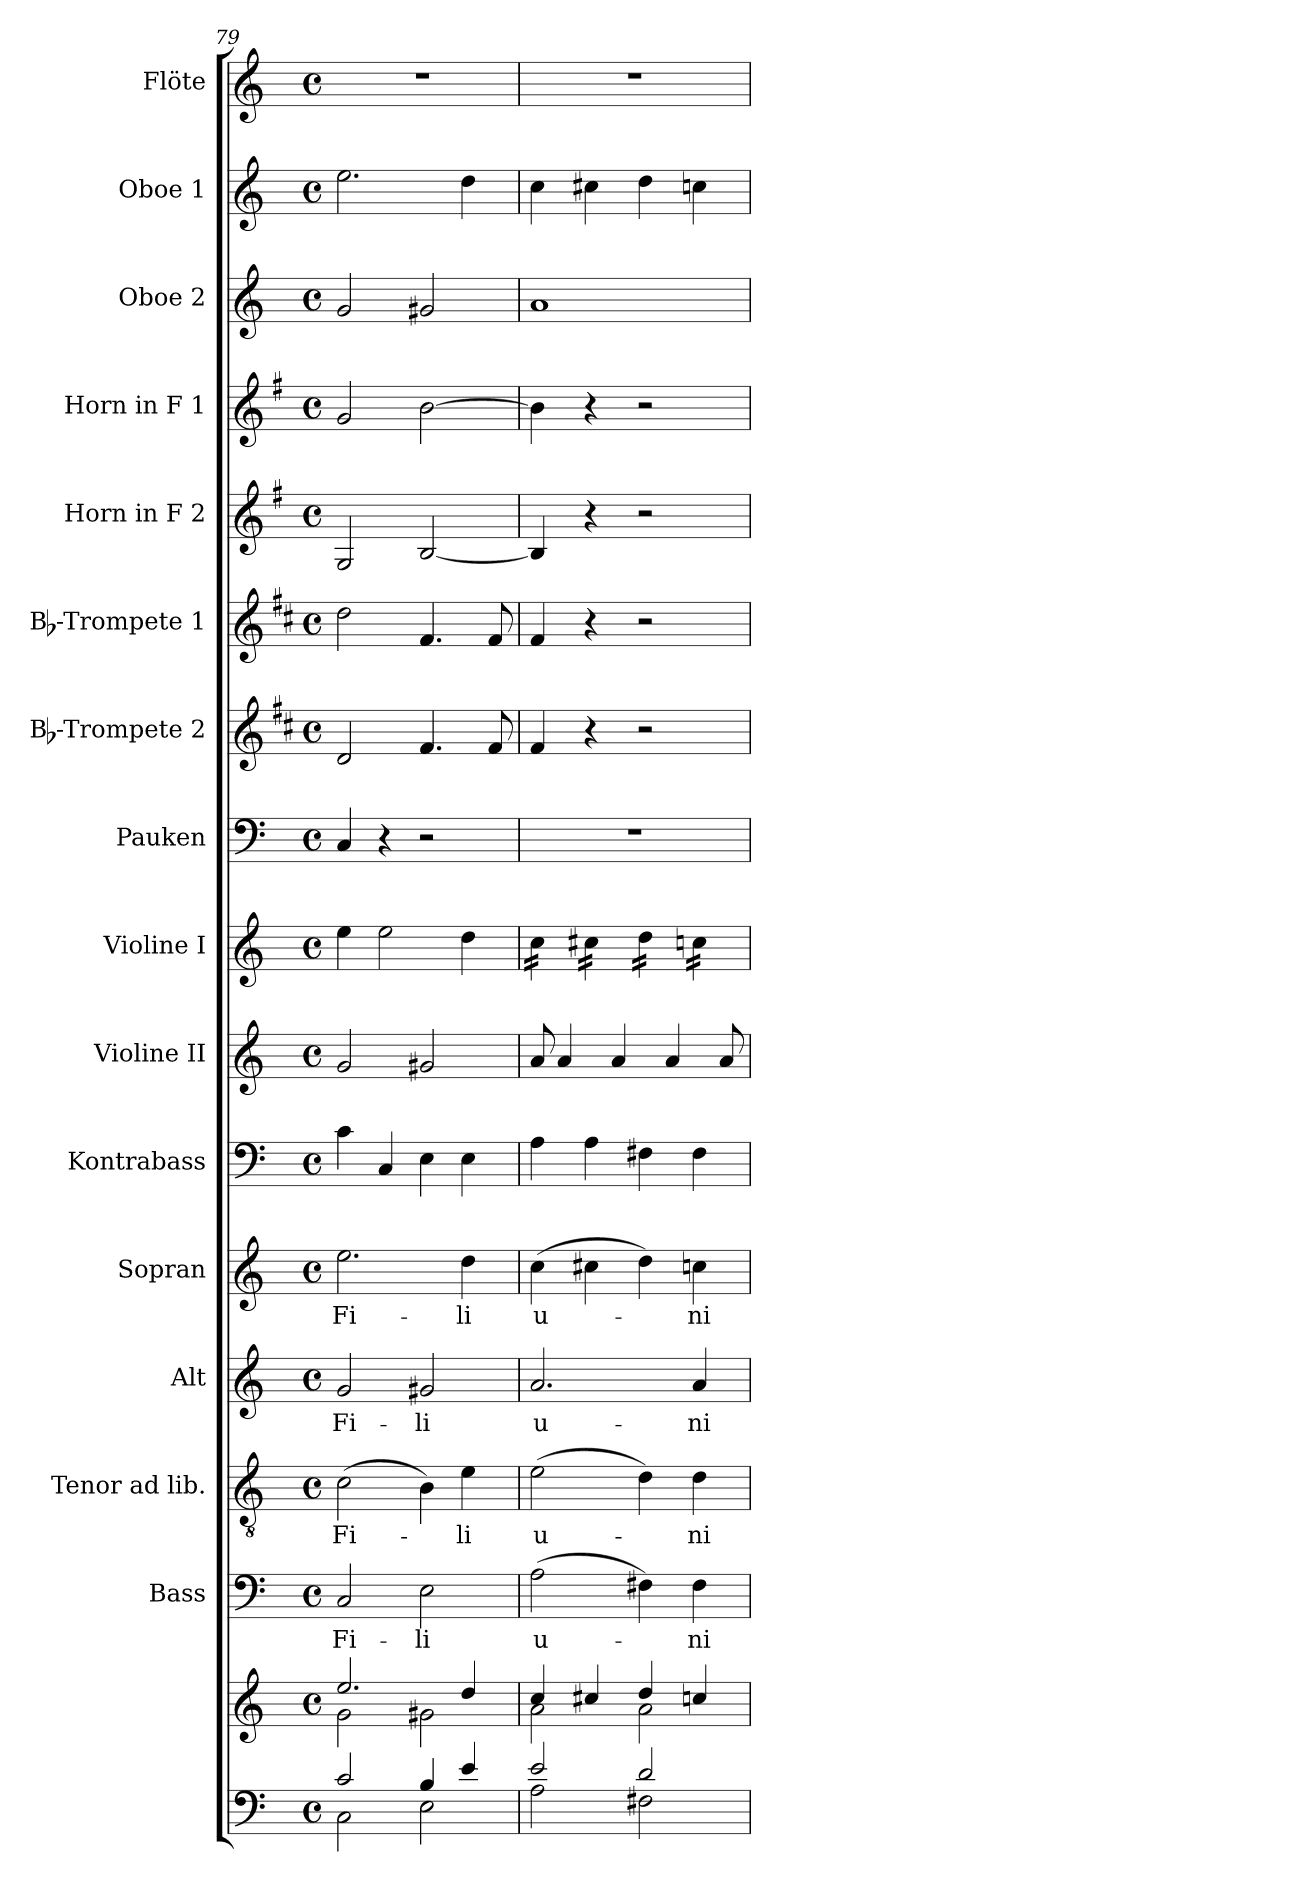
**kern	**kern	**kern	**text	**kern	**text	**kern	**text	**kern	**text	**kern	**kern	**kern	**kern	**kern	**kern	**kern	**kern	**kern	**kern	**kern
*part16	*part16	*part15	*part15	*part14	*part14	*part13	*part13	*part12	*part12	*part11	*part10	*part9	*part8	*part7	*part6	*part5	*part4	*part3	*part2	*part1
*staff17	*staff16	*staff15	*staff15	*staff14	*staff14	*staff13	*staff13	*staff12	*staff12	*staff11	*staff10	*staff9	*staff8	*staff7	*staff6	*staff5	*staff4	*staff3	*staff2	*staff1
*	*	*I"Bass	*	*I"Tenor ad lib.	*	*I"Alt	*	*I"Sopran	*	*I"Kontrabass	*I"Violine II	*I"Violine I	*I"Pauken	*I"Bb-Trompete 2	*I"Bb-Trompete 1	*I"Horn in F 2	*I"Horn in F 1	*I"Oboe 2	*I"Oboe 1	*I"Flöte
*	*	*I'B.	*	*I'T.	*	*I'A.	*	*I'S.	*	*I'Kb.	*I'Vl. II	*I'Vl. I	*I'Pk.	*I'Bb Trp. 2	*I'Bb Trp. 1	*	*	*I'Ob. 2	*I'Ob. 1	*I'Fl.
*clefF4	*clefG2	*clefF4	*	*clefGv2	*	*clefG2	*	*clefG2	*	*clefF4	*clefG2	*clefG2	*clefF4	*clefG2	*clefG2	*clefG2	*clefG2	*clefG2	*clefG2	*clefG2
*	*	*	*	*	*	*	*	*	*	*ITrd7c12	*	*	*	*ITrd1c2	*ITrd1c2	*ITrd4c7	*ITrd4c7	*	*	*
*k[]	*k[]	*k[]	*	*k[]	*	*k[]	*	*k[]	*	*k[]	*k[]	*k[]	*k[]	*k[]	*k[]	*k[]	*k[]	*k[]	*k[]	*k[]
*C:	*C:	*C:	*	*C:	*	*C:	*	*C:	*	*C:	*C:	*C:	*C:	*C:	*C:	*C:	*C:	*C:	*C:	*C:
*M4/4	*M4/4	*M4/4	*	*M4/4	*	*M4/4	*	*M4/4	*	*M4/4	*M4/4	*M4/4	*M4/4	*M4/4	*M4/4	*M4/4	*M4/4	*M4/4	*M4/4	*M4/4
*met(c)	*met(c)	*met(c)	*	*met(c)	*	*met(c)	*	*met(c)	*	*met(c)	*met(c)	*met(c)	*met(c)	*met(c)	*met(c)	*met(c)	*met(c)	*met(c)	*met(c)	*met(c)
=79	=79	=79	=79	=79	=79	=79	=79	=79	=79	=79	=79	=79	=79	=79	=79	=79	=79	=79	=79	=79
*^	*^	*	*	*	*	*	*	*	*	*	*	*	*	*	*	*	*	*	*	*
!	!	!	!	!	!LO:LY:b	!	!LO:LY:b	!	!LO:LY:b	!	!LO:LY:b	!	!	!	!	!	!	!	!	!	!	!
2c/	2C\	2.ee/	2g\	2C/	Fi-	(>2c\	Fi-	2g/	Fi-	2.ee\	Fi-	4C\	2g/	4ee\	4C/	2c/	2cc\	2C/	2c/	2g/	2.ee\	1r
.	.	.	.	.	.	.	.	.	.	.	.	4CC/	.	2ee\	4r	.	.	.	.	.	.	.
!	!	!	!	!	!LO:LY:b	!	!	!	!LO:LY:b	!	!	!	!	!	!	!	!	!	!	!	!	!
4B/	2E\	.	2g#X\	2E\	-li	4B\)	.	2g#X/	-li	.	.	4EE\	2g#X/	.	2r	4.e/	4.e/	[2E/	[2e\	2g#X/	.	.
!	!	!	!	!	!	!	!LO:LY:b	!	!	!	!LO:LY:b	!	!	!	!	!	!	!	!	!	!	!
4e/	.	4dd/	.	.	.	4e\	-li	.	.	4dd\	-li	4EE\	.	4dd\	.	.	.	.	.	.	4dd\	.
.	.	.	.	.	.	.	.	.	.	.	.	.	.	.	.	8e/	8e/	.	.	.	.	.
=80	=80	=80	=80	=80	=80	=80	=80	=80	=80	=80	=80	=80	=80	=80	=80	=80	=80	=80	=80	=80	=80	=80
!	!	!	!	!	!LO:LY:b	!	!LO:LY:b	!	!LO:LY:b	!	!LO:LY:b	!	!	!	!	!	!	!	!	!	!	!
*	*	*	*	*	*	*	*	*	*	*	*	*	*	*tremolo	*	*	*	*	*	*	*	*
2e/	2A\	4cc/	2a\	(>2A\	u-	(>2e\	u-	2.a/	u-	(>4cc\	u-	4AA\	8a/	16cc\LL	1r	4e/	4e/	4E/]	4e\]	1a	4cc\	1r
.	.	.	.	.	.	.	.	.	.	.	.	.	.	16cc\	.	.	.	.	.	.	.	.
.	.	.	.	.	.	.	.	.	.	.	.	.	4a/	16cc\	.	.	.	.	.	.	.	.
.	.	.	.	.	.	.	.	.	.	.	.	.	.	16cc\JJ	.	.	.	.	.	.	.	.
.	.	4cc#X/	.	.	.	.	.	.	.	4cc#X\	.	4AA\	.	16cc#X\LL	.	4r	4r	4r	4r	.	4cc#X\	.
.	.	.	.	.	.	.	.	.	.	.	.	.	.	16cc#X\	.	.	.	.	.	.	.	.
.	.	.	.	.	.	.	.	.	.	.	.	.	4a/	16cc#X\	.	.	.	.	.	.	.	.
.	.	.	.	.	.	.	.	.	.	.	.	.	.	16cc#X\JJ	.	.	.	.	.	.	.	.
2d/	2F#X\	4dd/	2a\	4F#X\)	.	4d\)	.	.	.	4dd\)	.	4FF#X\	.	16dd\LL	.	2r	2r	2r	2r	.	4dd\	.
.	.	.	.	.	.	.	.	.	.	.	.	.	.	16dd\	.	.	.	.	.	.	.	.
.	.	.	.	.	.	.	.	.	.	.	.	.	4a/	16dd\	.	.	.	.	.	.	.	.
.	.	.	.	.	.	.	.	.	.	.	.	.	.	16dd\JJ	.	.	.	.	.	.	.	.
!	!	!	!	!	!LO:LY:b	!	!LO:LY:b	!	!LO:LY:b	!	!LO:LY:b	!	!	!	!	!	!	!	!	!	!	!
.	.	4ccn/	.	4F#\	-ni-	4d\	-ni-	4a/	-ni-	4ccn\	-ni-	4FF#\	.	16ccn\LL	.	.	.	.	.	.	4ccn\	.
.	.	.	.	.	.	.	.	.	.	.	.	.	.	16ccn\	.	.	.	.	.	.	.	.
.	.	.	.	.	.	.	.	.	.	.	.	.	8a/	16ccn\	.	.	.	.	.	.	.	.
.	.	.	.	.	.	.	.	.	.	.	.	.	.	16ccn\JJ	.	.	.	.	.	.	.	.
*	*	*	*	*	*	*	*	*	*	*	*	*	*	*Xtremolo	*	*	*	*	*	*	*	*
*v	*v	*	*	*	*	*	*	*	*	*	*	*	*	*	*	*	*	*	*	*	*	*
*	*v	*v	*	*	*	*	*	*	*	*	*	*	*	*	*	*	*	*	*	*	*
=	=	=	=	=	=	=	=	=	=	=	=	=	=	=	=	=	=	=	=	=
*-	*-	*-	*-	*-	*-	*-	*-	*-	*-	*-	*-	*-	*-	*-	*-	*-	*-	*-	*-	*-
